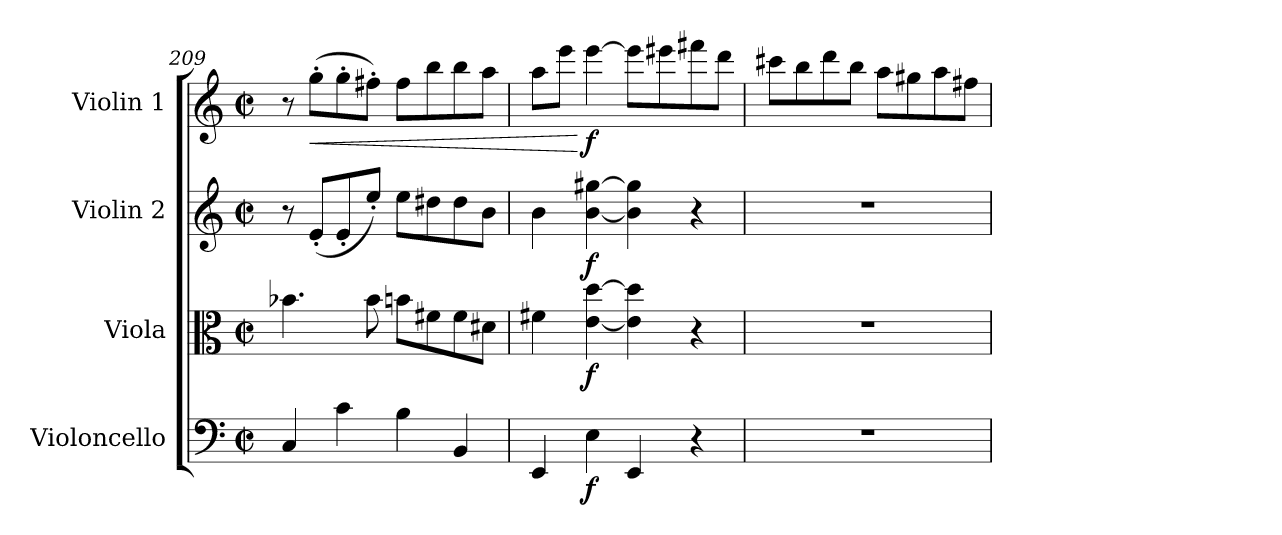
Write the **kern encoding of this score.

**kern	**dynam	**kern	**dynam	**kern	**dynam	**kern	**dynam
*part4	*part4	*part3	*part3	*part2	*part2	*part1	*part1
*staff4	*staff4	*staff3	*staff3	*staff2	*staff2	*staff1	*staff1
*I"Violoncello	*	*I"Viola	*	*I"Violin 2	*	*I"Violin 1	*
*I'Vc	*	*I'Vla	*	*I'Vln	*	*I'Vln	*
*clefF4	*	*clefC3	*	*clefG2	*	*clefG2	*
*k[]	*	*k[]	*	*k[]	*	*k[]	*
*M2/2	*	*M2/2	*	*M2/2	*	*M2/2	*
*met(c|)	*	*met(c|)	*	*met(c|)	*	*met(c|)	*
=209	=209	=209	=209	=209	=209	=209	=209
4C/	.	4.b-X\	.	8r	.	8r	.
!	!	!	!	!	!	!	!LO:HP:b
.	.	.	.	(8e'/L	.	(8gg'\L	<
4c\	.	.	.	8e'/	.	8gg'\	.
.	.	8b-\	.	8ee'/J)	.	8ff#X'\J)	.
4B\	.	8bn\L	.	8ee\L	.	8ff#\L	.
.	.	8f#X\	.	8dd#X\	.	8bb\	.
4BB/	.	8f#\	.	8dd#\	.	8bb\	.
.	.	8d#X\J	.	8b\J	.	8aa\J	.
=210	=210	=210	=210	=210	=210	=210	=210
4EE/	.	4f#X\	.	4b\	.	8aa\L	.
.	.	.	.	.	.	8eee\J	.
!	!LO:DY:b	!	!LO:DY:b	!	!LO:DY:b	!	!LO:DY:n=1:b
4E\	f	[4e\ [4dd\	f	[4b\ [4gg#X\	f	[4eee\	[ f
4EE/	.	4e\] 4dd\]	.	4b\] 4gg#\]	.	8eee\L]	.
.	.	.	.	.	.	8eee#X\	.
4r	.	4r	.	4r	.	8fff#X\	.
.	.	.	.	.	.	8ddd\J	.
=211	=211	=211	=211	=211	=211	=211	=211
1r	.	1r	.	1r	.	8ccc#X\L	.
.	.	.	.	.	.	8bb\	.
.	.	.	.	.	.	8ddd\	.
.	.	.	.	.	.	8bb\J	.
.	.	.	.	.	.	8aa\L	.
.	.	.	.	.	.	8gg#X\	.
.	.	.	.	.	.	8aa\	.
.	.	.	.	.	.	8ff#X\J	.
=	=	=	=	=	=	=	=
*-	*-	*-	*-	*-	*-	*-	*-
